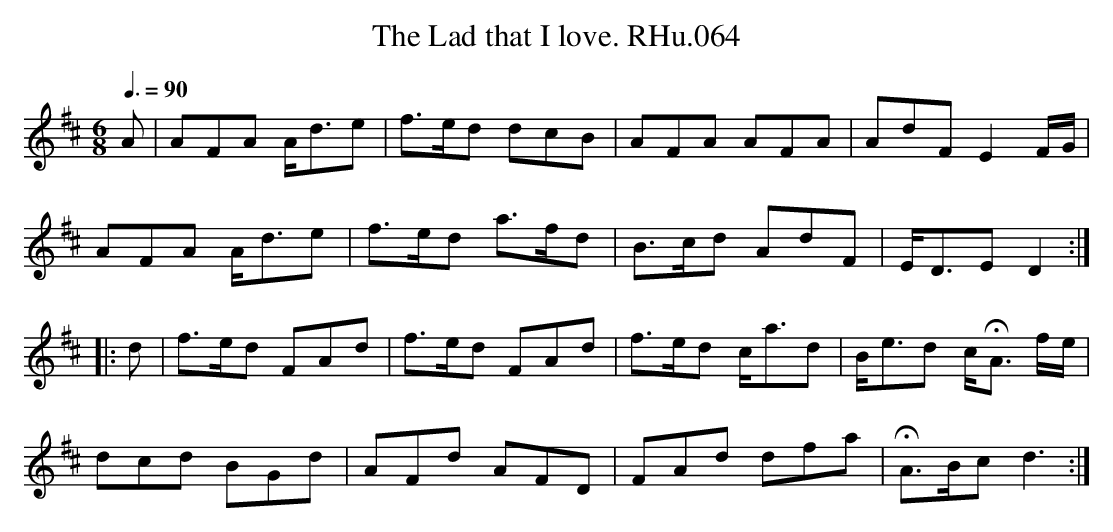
X:1
T:Lad that I love. RHu.064, The
M:6/8
L:1/8
Q:3/8=90
K:D
A|AFA A<de|f>ed dcB|AFA AFA|AdF E2 F/G/|
AFA A<de|f>ed a>fd|B>cd AdF|E<DE D2:|
|:d|f>ed FAd|f>ed FAd|f>ed c<ad|B<ed c<HA f/e/|
dcd BGd|AFd AFD|FAd dfa|HA>Bc d3:|
